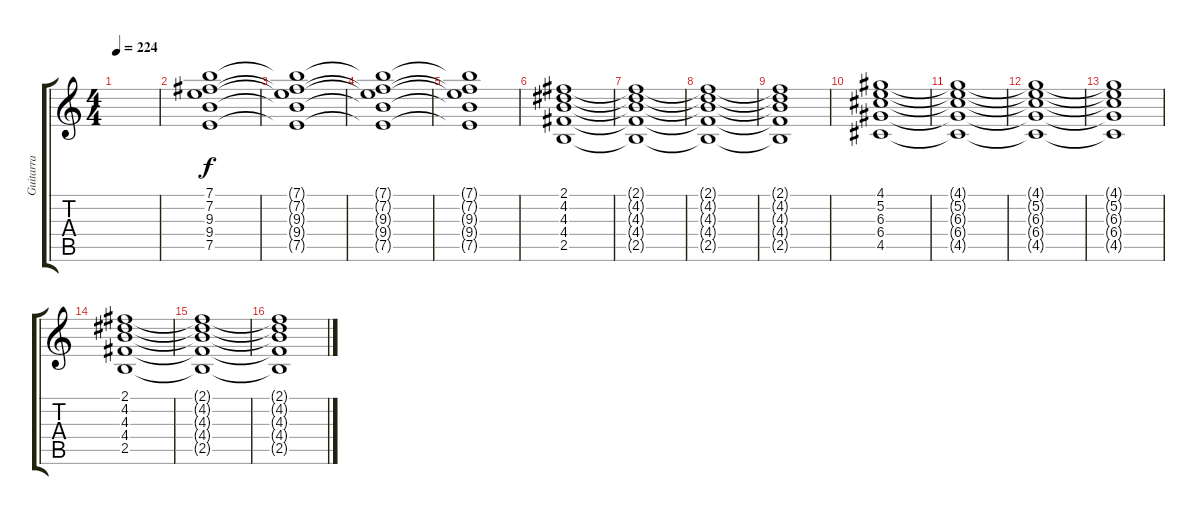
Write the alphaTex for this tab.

\track ("Guitarra" "Guitarra") {instrument overdrivenguitar}
\staff {score tabs}
\tuning (E4 B3 G3 D3 A2 E2) {hide}
\ts (4 4)
\tempo 224
\clef g2
\ks c
|
(7.1 7.2 9.3 9.4 7.5).1 |
(7.1{t} 7.2{t} 9.3{t} 9.4{t} 7.5{t}).1 |
(7.1{t} 7.2{t} 9.3{t} 9.4{t} 7.5{t}).1 |
(7.1{t} 7.2{t} 9.3{t} 9.4{t} 7.5{t}).1 |
(2.1 4.2 4.3 4.4 2.5).1 |
(2.1{t} 4.2{t} 4.3{t} 4.4{t} 2.5{t}).1 |
(2.1{t} 4.2{t} 4.3{t} 4.4{t} 2.5{t}).1 |
(2.1{t} 4.2{t} 4.3{t} 4.4{t} 2.5{t}).1 |
(4.1 5.2 6.3 6.4 4.5).1 |
(4.1{t} 5.2{t} 6.3{t} 6.4{t} 4.5{t}).1 |
(4.1{t} 5.2{t} 6.3{t} 6.4{t} 4.5{t}).1 |
(4.1{t} 5.2{t} 6.3{t} 6.4{t} 4.5{t}).1 |
(2.1 4.2 4.3 4.4 2.5).1 |
(2.1{t} 4.2{t} 4.3{t} 4.4{t} 2.5{t}).1 |
(2.1{t} 4.2{t} 4.3{t} 4.4{t} 2.5{t}).1
